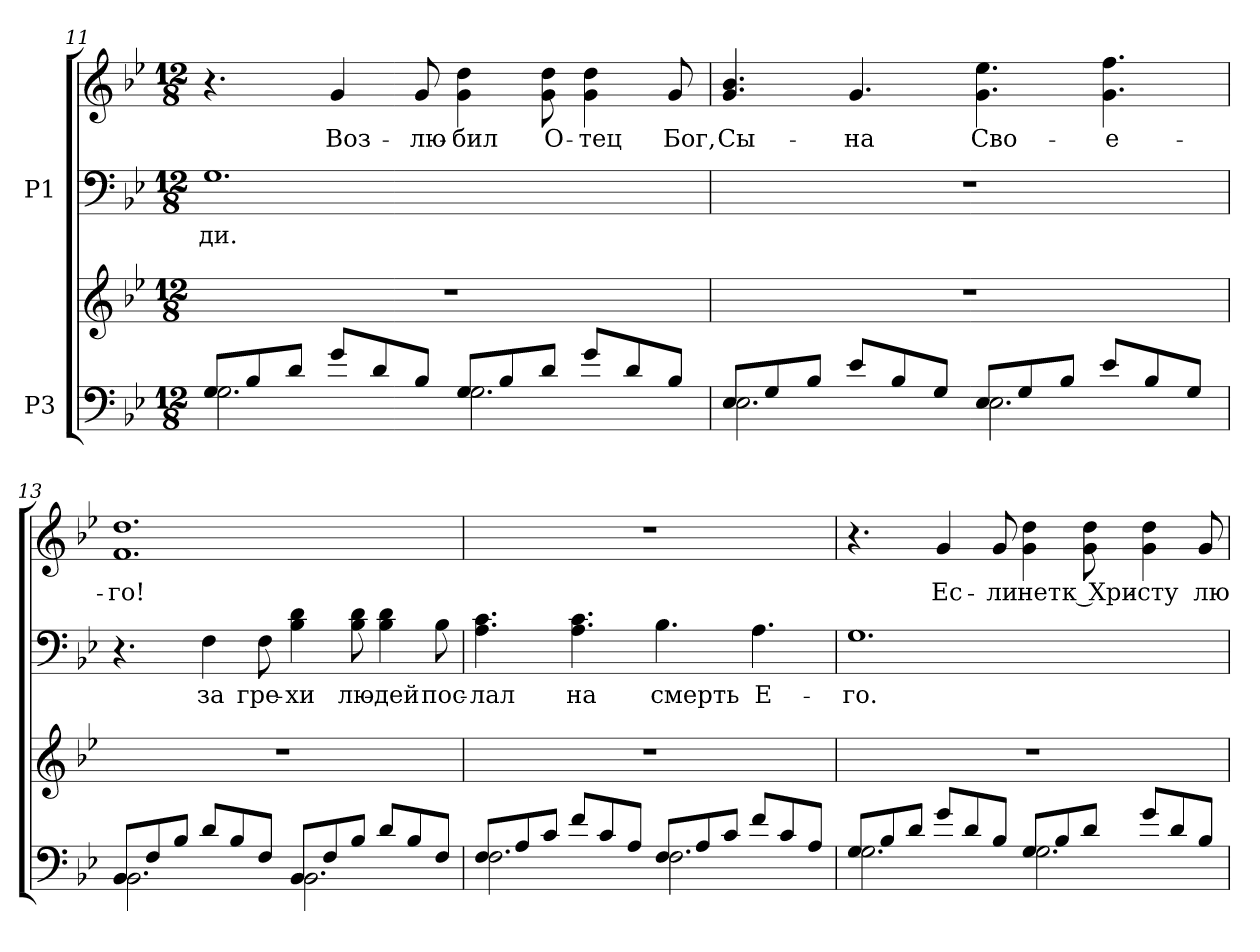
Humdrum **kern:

**kern	**kern	**kern	**text	**kern	**text
*part2	*part2	*part1	*part1	*part1	*part1
*staff4	*staff3	*staff2	*staff2	*staff1	*staff1
*I"P3	*	*I"P1	*	*	*
!!LO:LB:g=z
*clefF4	*clefG2	*clefF4	*	*clefG2	*
*k[b-e-]	*k[b-e-]	*k[b-e-]	*	*k[b-e-]	*
*g:	*g:	*g:	*	*g:	*
*M12/8	*M12/8	*M12/8	*	*M12/8	*
=11	=11	=11	=11	=11	=11
*^	*	*	*	*	*
!	!	!LO:N:vis=1	!	!	!	!
!	!	!	!	!LO:LY:a:color=#000000	!	!
8Gi/L	2.Gi\	1.r	1.Gi	-ди.	4.r	.
8B-i/	.	.	.	.	.	.
8di/J	.	.	.	.	.	.
!	!	!	!	!	!	!LO:LY:b:color=#000000
8gi/L	.	.	.	.	4gi/	Воз-
8di/	.	.	.	.	.	.
!	!	!	!	!	!	!LO:LY:b:color=#000000
8B-i/J	.	.	.	.	8gi/	-лю-
!	!	!	!	!	!	!LO:LY:b:color=#000000
8Gi/L	2.Gi\	.	.	.	4gi\ 4ddi	-бил
8B-i/	.	.	.	.	.	.
!	!	!	!	!	!	!LO:LY:b:color=#000000
8di/J	.	.	.	.	8gi\ 8ddi	О-
!	!	!	!	!	!	!LO:LY:b:color=#000000
8gi/L	.	.	.	.	4gi\ 4ddi	-тец
8di/	.	.	.	.	.	.
!	!	!	!	!	!	!LO:LY:b:color=#000000
8B-i/J	.	.	.	.	8gi/	Бог,
=12	=12	=12	=12	=12	=12	=12
!	!	!LO:N:vis=1	!LO:N:vis=1	!	!	!
!	!	!	!	!	!	!LO:LY:b:color=#000000
8E-i/L	2.E-i\	1.r	1.r	.	4.gi/ 4.b-i	Сы-
8Gi/	.	.	.	.	.	.
8B-i/J	.	.	.	.	.	.
!	!	!	!	!	!	!LO:LY:b:color=#000000
8e-i/L	.	.	.	.	4.gi/	-на
8B-i/	.	.	.	.	.	.
8Gi/J	.	.	.	.	.	.
!	!	!	!	!	!	!LO:LY:b:color=#000000
8E-i/L	2.E-i\	.	.	.	4.gi\ 4.ee-i	Сво-
8Gi/	.	.	.	.	.	.
8B-i/J	.	.	.	.	.	.
!	!	!	!	!	!	!LO:LY:b:color=#000000
8e-i/L	.	.	.	.	4.gi\ 4.ffi	-е-
8B-i/	.	.	.	.	.	.
8Gi/J	.	.	.	.	.	.
!!LO:PB:g=z
=13	=13	=13	=13	=13	=13	=13
!	!	!LO:N:vis=1	!	!	!	!
!	!	!	!	!	!	!LO:LY:b:color=#000000
8BB-i/L	2.BB-i\	1.r	4.r	.	1.fi 1.ddi	-го!
8Fi/	.	.	.	.	.	.
8B-i/J	.	.	.	.	.	.
!	!	!	!	!LO:LY:a:color=#000000	!	!
8di/L	.	.	4Fi\	за	.	.
8B-i/	.	.	.	.	.	.
!	!	!	!	!LO:LY:a:color=#000000	!	!
8Fi/J	.	.	8Fi\	гре-	.	.
!	!	!	!	!LO:LY:a:color=#000000	!	!
8BB-i/L	2.BB-i\	.	4B-i\ 4di	-хи	.	.
8Fi/	.	.	.	.	.	.
!	!	!	!	!LO:LY:a:color=#000000	!	!
8B-i/J	.	.	8B-i\ 8di	лю-	.	.
!	!	!	!	!LO:LY:a:color=#000000	!	!
8di/L	.	.	4B-i\ 4di	-дей	.	.
8B-i/	.	.	.	.	.	.
!	!	!	!	!LO:LY:a:color=#000000	!	!
8Fi/J	.	.	8B-i\	пос-	.	.
=14	=14	=14	=14	=14	=14	=14
!	!	!LO:N:vis=1	!	!	!	!
!	!	!	!	!LO:LY:a:color=#000000	!LO:N:vis=1	!
8Fi/L	2.Fi\	1.r	4.Ai\ 4.ci	-лал	1.r	.
8Ai/	.	.	.	.	.	.
8ci/J	.	.	.	.	.	.
!	!	!	!	!LO:LY:a:color=#000000	!	!
8fi/L	.	.	4.Ai\ 4.ci	на	.	.
8ci/	.	.	.	.	.	.
8Ai/J	.	.	.	.	.	.
!	!	!	!	!LO:LY:a:color=#000000	!	!
8Fi/L	2.Fi\	.	4.B-i\	смерть	.	.
8Ai/	.	.	.	.	.	.
8ci/J	.	.	.	.	.	.
!	!	!	!	!LO:LY:a:color=#000000	!	!
8fi/L	.	.	4.Ai\	Е-	.	.
8ci/	.	.	.	.	.	.
8Ai/J	.	.	.	.	.	.
!!LO:LB:g=z
=15	=15	=15	=15	=15	=15	=15
!	!	!LO:N:vis=1	!	!	!	!
!	!	!	!	!LO:LY:a:color=#000000	!	!
8Gi/L	2.Gi\	1.r	1.Gi	-го.	4.r	.
8B-i/	.	.	.	.	.	.
8di/J	.	.	.	.	.	.
!	!	!	!	!	!	!LO:LY:b:color=#000000
8gi/L	.	.	.	.	4gi/	Ес-
8di/	.	.	.	.	.	.
!	!	!	!	!	!	!LO:LY:b:color=#000000
8B-i/J	.	.	.	.	8gi/	-ли
!	!	!	!	!	!	!LO:LY:b:color=#000000
8Gi/L	2.Gi\	.	.	.	4gi\ 4ddi	нет
8B-i/	.	.	.	.	.	.
!	!	!	!	!	!	!LO:LY:b:color=#000000
8di/J	.	.	.	.	8gi\ 8ddi	к Хри-
!	!	!	!	!	!	!LO:LY:b:color=#000000
8gi/L	.	.	.	.	4gi\ 4ddi	-сту
8di/	.	.	.	.	.	.
!	!	!	!	!	!	!LO:LY:b:color=#000000
8B-i/J	.	.	.	.	8gi/	лю-
*v	*v	*	*	*	*	*
=	=	=	=	=	=
*-	*-	*-	*-	*-	*-
